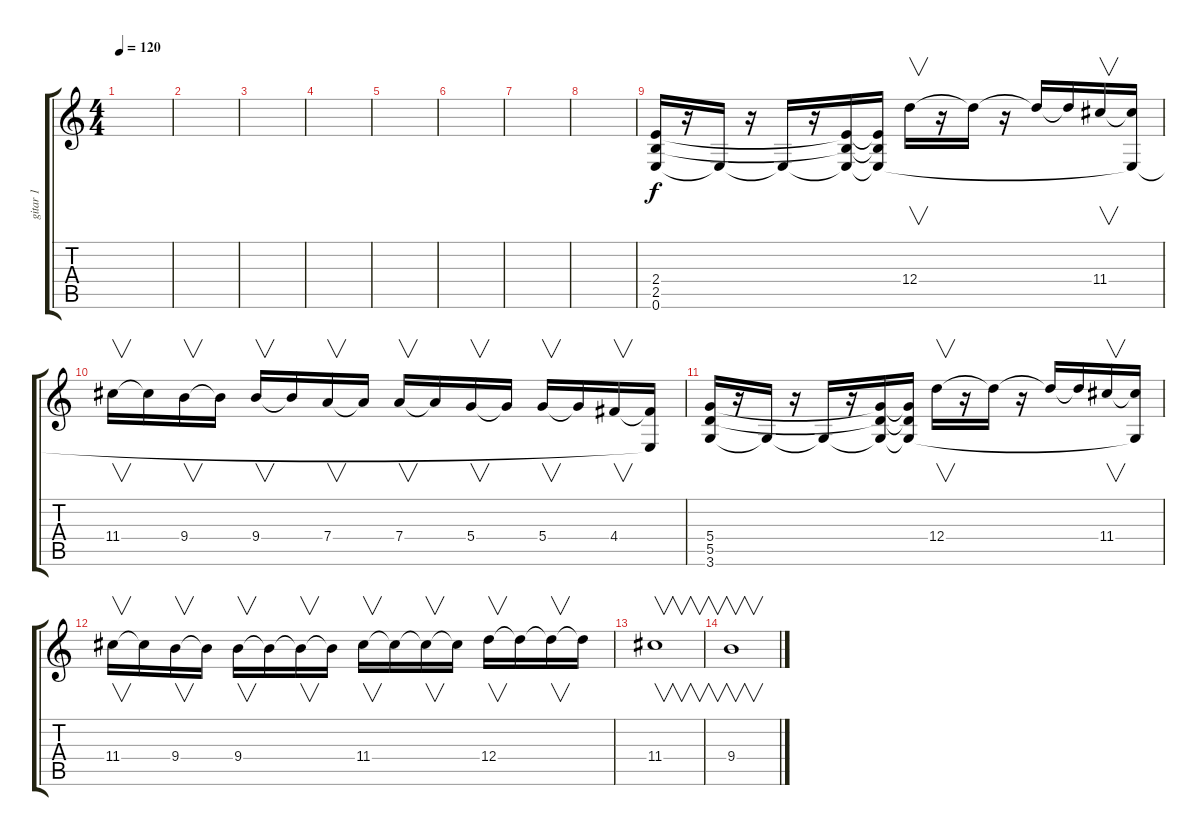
\track ("gitar 1" "gitar 1") {instrument electricguitarclean}
\staff {score tabs}
\tuning (E4 B3 G3 D3 A2 E2) {hide}
\ts (4 4)
\tempo 120
\clef g2
\ks c
|
|
|
|
|
|
|
|
(2.4 2.5 0.6).16{instrument stringensemble1} r.16 0.6{t}.16 r.16 0.6{t}.16 r.16 (2.4{t} 2.5{t} 0.6{t}).16 (2.4{t} 2.5{t} 0.6{t}).16 12.4.16{v} r.16 12.4{t}.16 r.16 12.4{t}.16 12.4{t}.16 11.4.16{v} (11.4{t} 0.6{t}).16 |
11.4.16{v} 11.4{t}.16 9.4.16{v} 9.4{t}.16 9.4.16{v} 9.4{t}.16 7.4.16{v} 7.4{t}.16 7.4.16{v} 7.4{t}.16 5.4.16{v} 5.4{t}.16 5.4.16{v} 5.4{t}.16 4.4.16{v} (4.4{t} 0.6{t}).16 |
(5.4 5.5 3.6).16 r.16 3.6{t}.16 r.16 3.6{t}.16 r.16 (5.4{t} 5.5{t} 3.6{t}).16 (5.4{t} 5.5{t} 3.6{t}).16 12.4.16{v} r.16 12.4{t}.16 r.16 12.4{t}.16 12.4{t}.16 11.4.16{v} (11.4{t} 3.6{t}).16 |
11.4.16{v} 11.4{t}.16 9.4.16{v} 9.4{t}.16 9.4.16{v} 9.4{t}.16 9.4{t}.16{v} 9.4{t}.16 11.4.16{v} 11.4{t}.16 11.4{t}.16{v} 11.4{t}.16 12.4.16{v} 12.4{t}.16 12.4{t}.16{v} 12.4{t}.16 |
11.4.1{v} |
9.4.1{v}
